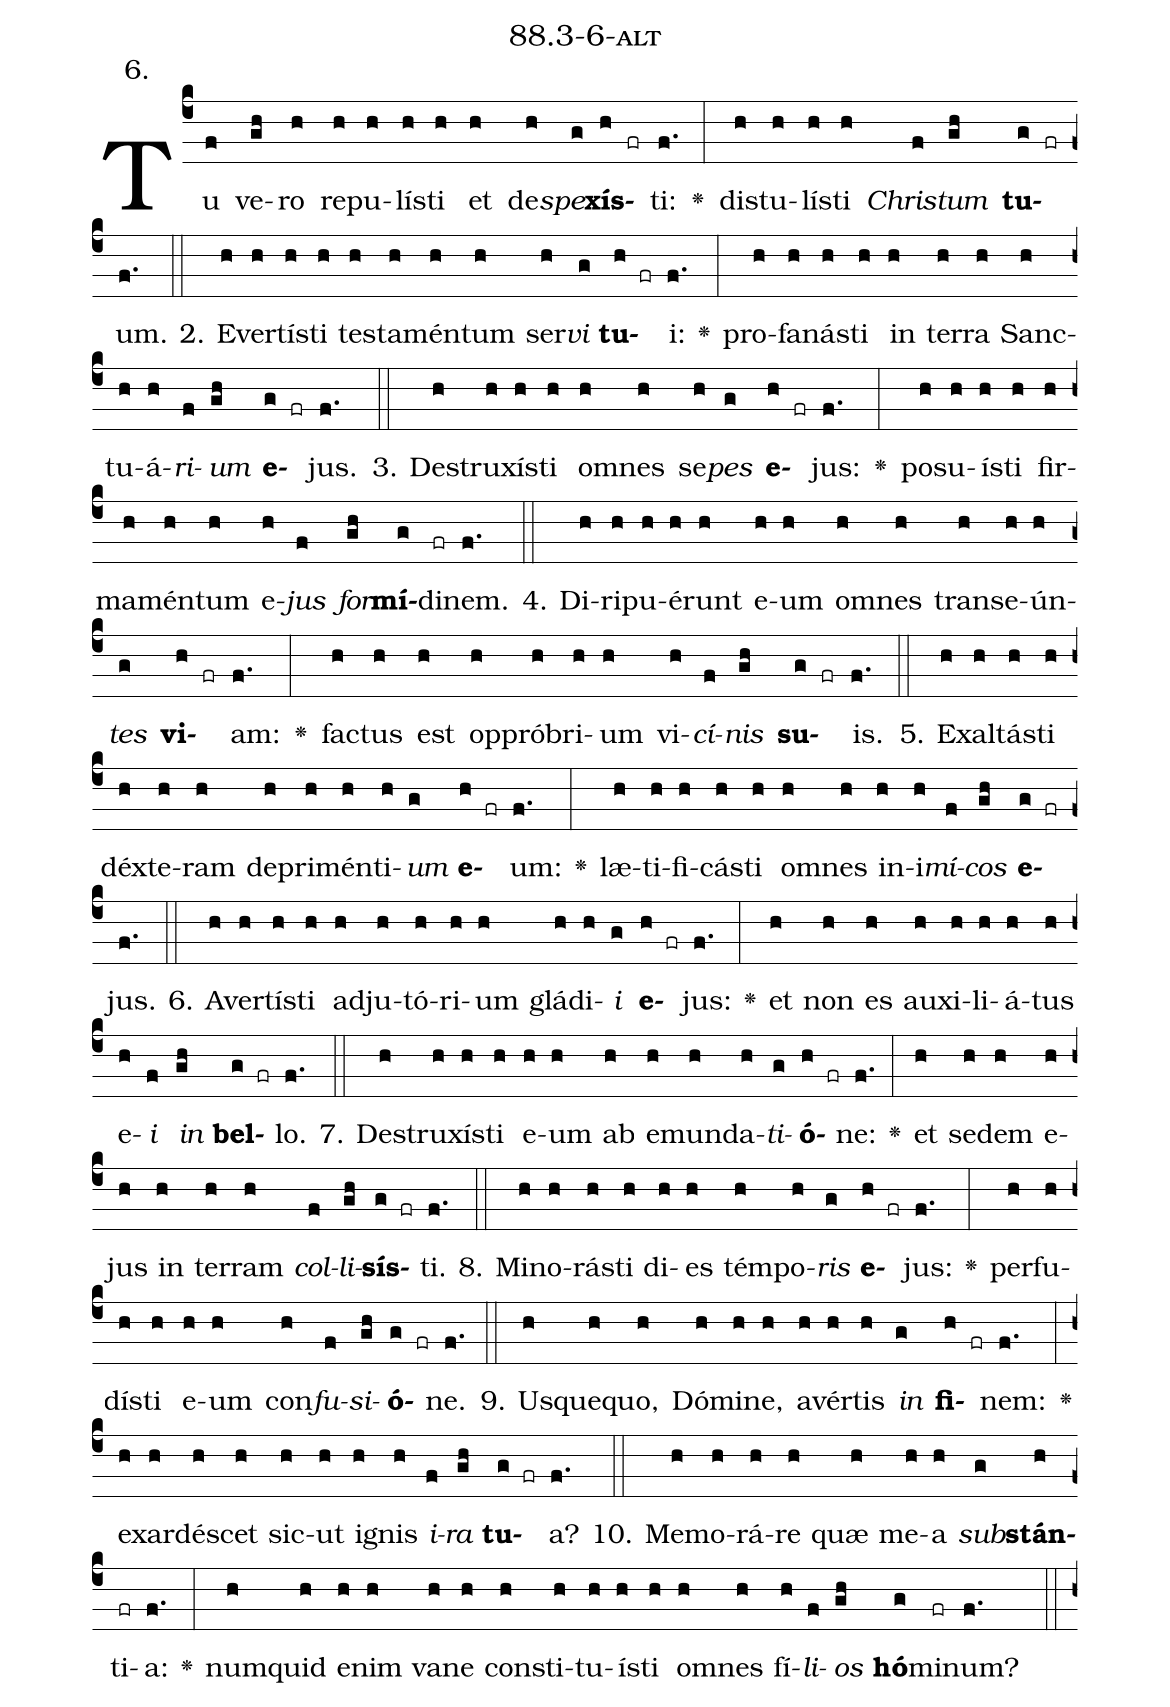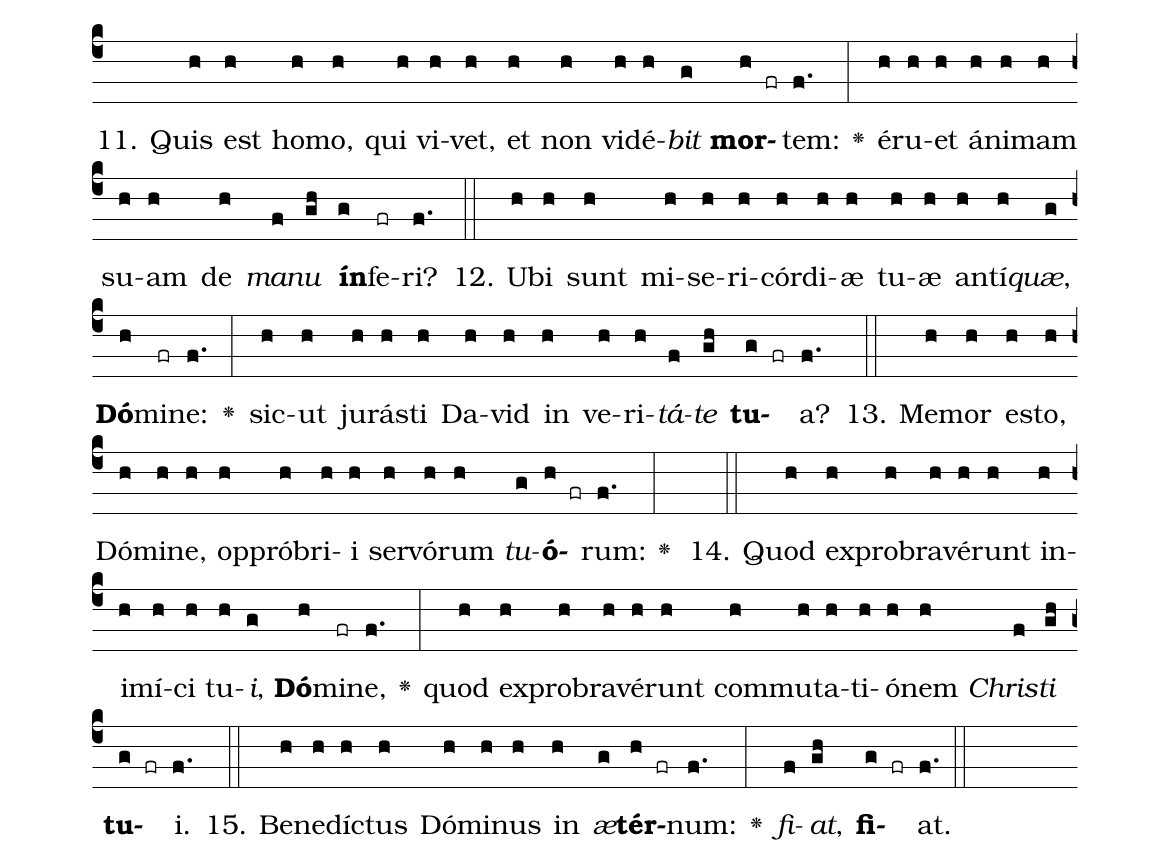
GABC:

name: 88.3-6-alt;
annotation: 6.;
%%
(c4)Tu(f) ve(gh)ro(h) re(h)pu(h)lís(h)ti(h) et(h) de(h)<i>spe</i>(g)<b>xís</b>(h fr)ti:(f.) <v>\greheightstar</v>(:) dis(h)tu(h)lís(h)ti(h) <i>Chris</i>(f)<i>tum</i>(gh) <b>tu</b>(g fr)um.(f.) (::)
2. E(h)ver(h)tís(h)ti(h) tes(h)ta(h)mén(h)tum(h) ser(h)<i>vi</i>(g) <b>tu</b>(h fr)i:(f.) <v>\greheightstar</v>(:) pro(h)fa(h)nás(h)ti(h) in(h) ter(h)ra(h) Sanc(h)tu(h)á(h)<i>ri</i>(f)<i>um</i>(gh) <b>e</b>(g fr)jus.(f.) (::)
3. De(h)stru(h)xís(h)ti(h) om(h)nes(h) se(h)<i>pes</i>(g) <b>e</b>(h fr)jus:(f.) <v>\greheightstar</v>(:) po(h)su(h)ís(h)ti(h) fir(h)ma(h)mén(h)tum(h) e(h)<i>jus</i>(f) <i>for</i>(gh)<b>mí</b>(g)di(fr)nem.(f.) (::)
4. Di(h)ri(h)pu(h)é(h)runt(h) e(h)um(h) om(h)nes(h) trans(h)e(h)ún(h)<i>tes</i>(g) <b>vi</b>(h fr)am:(f.) <v>\greheightstar</v>(:) fac(h)tus(h) est(h) op(h)pró(h)bri(h)um(h) vi(h)<i>cí</i>(f)<i>nis</i>(gh) <b>su</b>(g fr)is.(f.) (::)
5. Ex(h)al(h)tás(h)ti(h) déx(h)te(h)ram(h) de(h)pri(h)mén(h)ti(h)<i>um</i>(g) <b>e</b>(h fr)um:(f.) <v>\greheightstar</v>(:) læ(h)ti(h)fi(h)cás(h)ti(h) om(h)nes(h) in(h)i(h)<i>mí</i>(f)<i>cos</i>(gh) <b>e</b>(g fr)jus.(f.) (::)
6. A(h)ver(h)tís(h)ti(h) ad(h)ju(h)tó(h)ri(h)um(h) glá(h)di(h)<i>i</i>(g) <b>e</b>(h fr)jus:(f.) <v>\greheightstar</v>(:) et(h) non(h) es(h) au(h)xi(h)li(h)á(h)tus(h) e(h)<i>i</i>(f) <i>in</i>(gh) <b>bel</b>(g fr)lo.(f.) (::)
7. De(h)stru(h)xís(h)ti(h) e(h)um(h) ab(h) e(h)mun(h)da(h)<i>ti</i>(g)<b>ó</b>(h fr)ne:(f.) <v>\greheightstar</v>(:) et(h) se(h)dem(h) e(h)jus(h) in(h) ter(h)ram(h) <i>col</i>(f)<i>li</i>(gh)<b>sís</b>(g fr)ti.(f.) (::)
8. Mi(h)no(h)rás(h)ti(h) di(h)es(h) tém(h)po(h)<i>ris</i>(g) <b>e</b>(h fr)jus:(f.) <v>\greheightstar</v>(:) per(h)fu(h)dís(h)ti(h) e(h)um(h) con(h)<i>fu</i>(f)<i>si</i>(gh)<b>ó</b>(g fr)ne.(f.) (::)
9. Us(h)que(h)quo,(h) Dó(h)mi(h)ne,(h) a(h)vér(h)tis(h) <i>in</i>(g) <b>fi</b>(h fr)nem:(f.) <v>\greheightstar</v>(:) ex(h)ar(h)dé(h)scet(h) sic(h)ut(h) i(h)gnis(h) <i>i</i>(f)<i>ra</i>(gh) <b>tu</b>(g fr)a?(f.) (::)
10. Me(h)mo(h)rá(h)re(h) quæ(h) me(h)a(h) <i>sub</i>(g)<b>stán</b>(h)ti(fr)a:(f.) <v>\greheightstar</v>(:) num(h)quid(h) e(h)nim(h) va(h)ne(h) con(h)sti(h)tu(h)ís(h)ti(h) om(h)nes(h) fí(h)<i>li</i>(f)<i>os</i>(gh) <b>hó</b>(g)mi(fr)num?(f.) (::)
11. Quis(h) est(h) ho(h)mo,(h) qui(h) vi(h)vet,(h) et(h) non(h) vi(h)dé(h)<i>bit</i>(g) <b>mor</b>(h fr)tem:(f.) <v>\greheightstar</v>(:) é(h)ru(h)et(h) á(h)ni(h)mam(h) su(h)am(h) de(h) <i>ma</i>(f)<i>nu</i>(gh) <b>ín</b>(g)fe(fr)ri?(f.) (::)
12. U(h)bi(h) sunt(h) mi(h)se(h)ri(h)cór(h)di(h)æ(h) tu(h)æ(h) an(h)tí(h)<i>quæ</i>,(g) <b>Dó</b>(h)mi(fr)ne:(f.) <v>\greheightstar</v>(:) sic(h)ut(h) ju(h)rás(h)ti(h) Da(h)vid(h) in(h) ve(h)ri(h)<i>tá</i>(f)<i>te</i>(gh) <b>tu</b>(g fr)a?(f.) (::)
13. Me(h)mor(h) es(h)to,(h) Dó(h)mi(h)ne,(h) op(h)pró(h)bri(h)i(h) ser(h)vó(h)rum(h) <i>tu</i>(g)<b>ó</b>(h fr)rum:(f.) <v>\greheightstar</v>(:)  (::)
14. Quod(h) ex(h)pro(h)bra(h)vé(h)runt(h) in(h)i(h)mí(h)ci(h) tu(h)<i>i</i>,(g) <b>Dó</b>(h)mi(fr)ne,(f.) <v>\greheightstar</v>(:) quod(h) ex(h)pro(h)bra(h)vé(h)runt(h) com(h)mu(h)ta(h)ti(h)ó(h)nem(h) <i>Chris</i>(f)<i>ti</i>(gh) <b>tu</b>(g fr)i.(f.) (::)
15. Be(h)ne(h)díc(h)tus(h) Dó(h)mi(h)nus(h) in(h) <i>æ</i>(g)<b>tér</b>(h fr)num:(f.) <v>\greheightstar</v>(:) <i>fi</i>(f)<i>at</i>,(gh) <b>fi</b>(g fr)at.(f.) (::)
